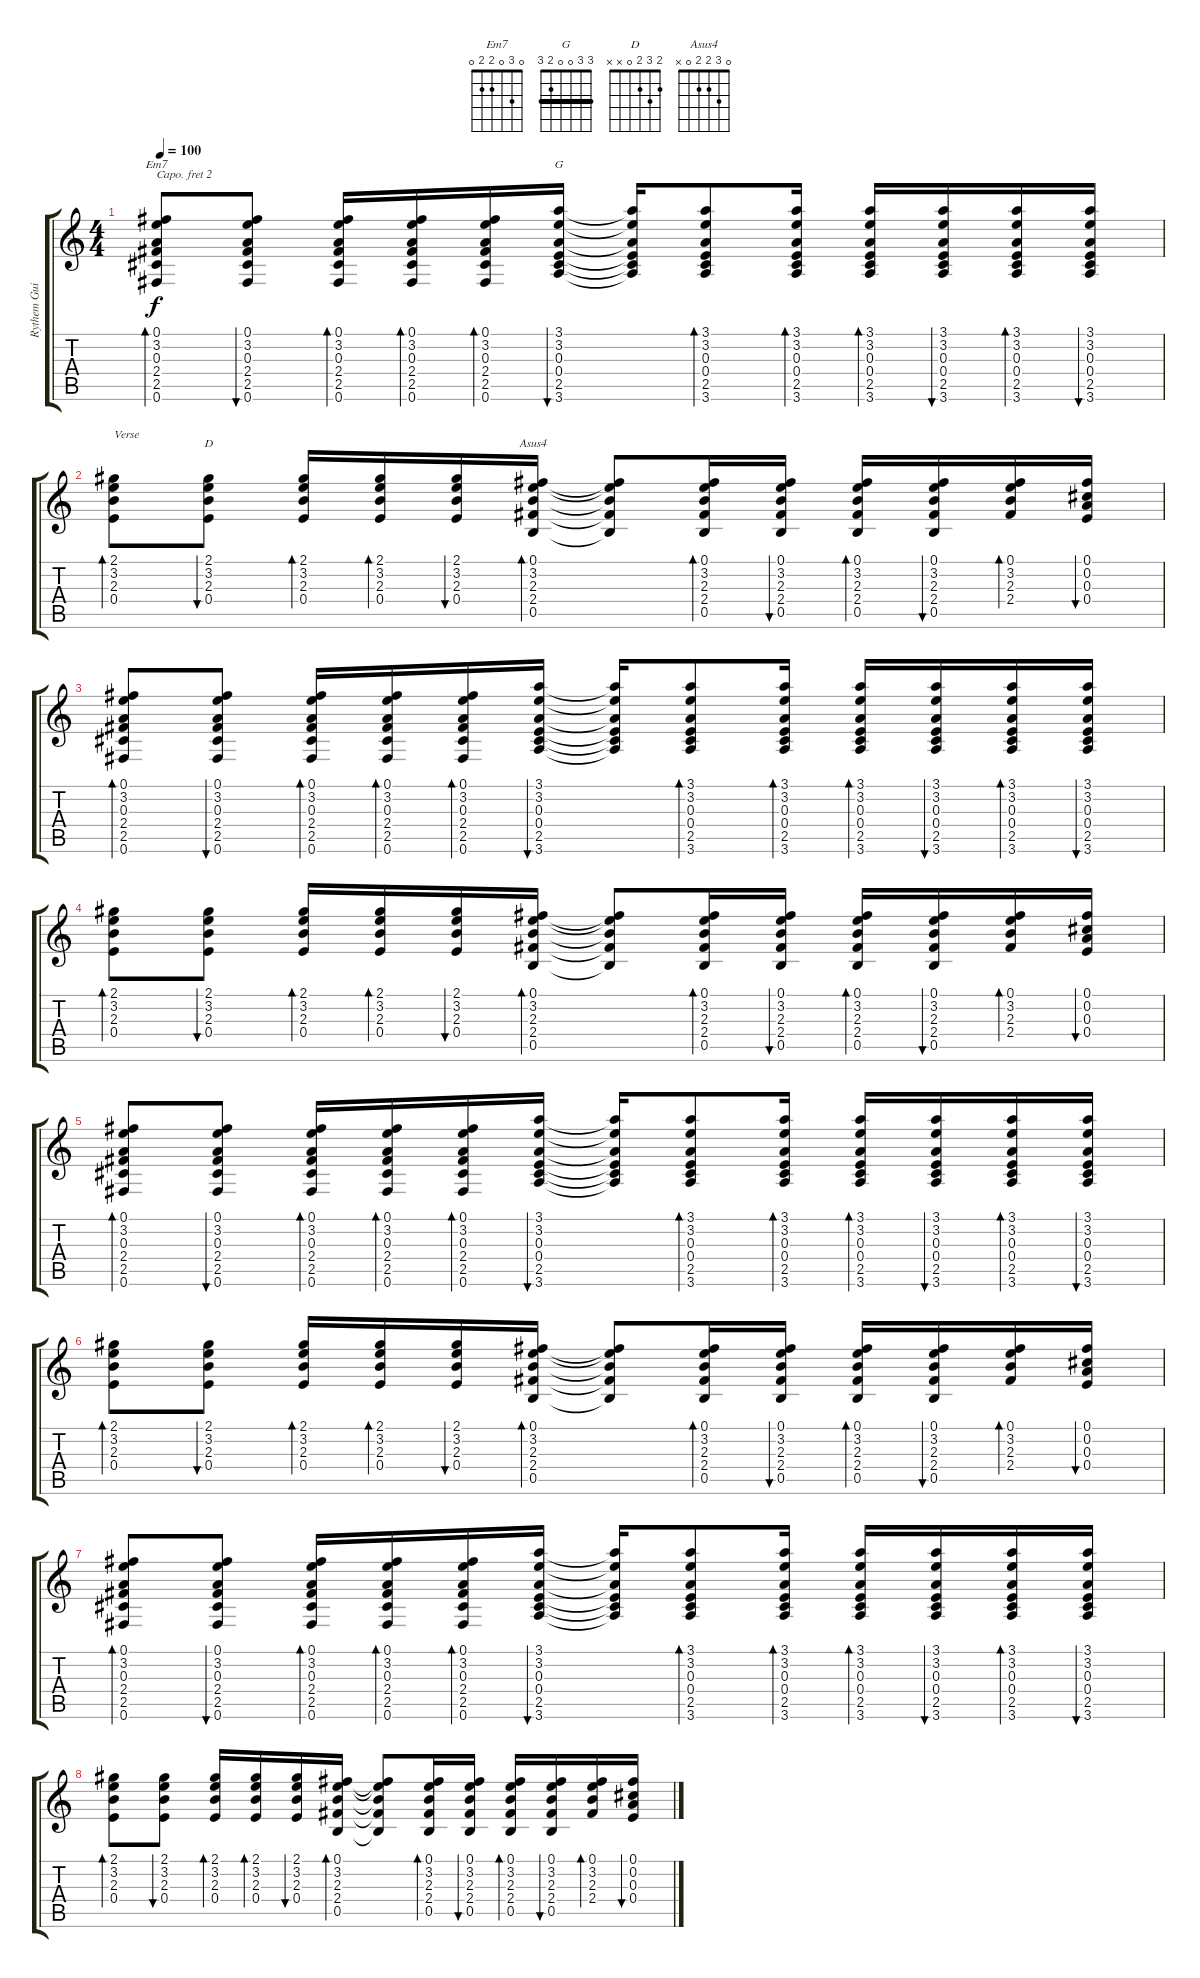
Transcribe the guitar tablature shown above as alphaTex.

\track ("Rythem Guitar(BoneHead)" "Rythem Gui") {instrument acousticguitarsteel}
\staff {score tabs}
\capo 2
\tuning (E4 B3 G3 D3 A2 E2) {hide}
\chord ("Em7" 0 3 0 2 2 0)
\chord ("G" 3 3 0 0 2 3) {barre 3}
\chord ("D" 2 3 2 0 x x)
\chord ("Asus4" 0 3 2 2 0 x)
\ts (4 4)
\tempo 100
\clef g2
\ks c
(0.1 3.2 0.3 2.4 2.5 0.6).8{bd 60 ch "Em7" dy f} (0.1 3.2 0.3 2.4 2.5 0.6).8{bu 60} (0.1 3.2 0.3 2.4 2.5 0.6).16{bd 60} (0.1 3.2 0.3 2.4 2.5 0.6).16{bd 60} (0.1 3.2 0.3 2.4 2.5 0.6).16{bd 60} (3.1 3.2 0.3 0.4 2.5 3.6).16{bu 60 ch "G"} (3.1{t} 3.2{t} 0.3{t} 0.4{t} 2.5{t} 3.6{t}).16 (3.1 3.2 0.3 0.4 2.5 3.6).8{bd 60} (3.1 3.2 0.3 0.4 2.5 3.6).16{bd 60} (3.1 3.2 0.3 0.4 2.5 3.6).16{bd 60} (3.1 3.2 0.3 0.4 2.5 3.6).16{bu 60} (3.1 3.2 0.3 0.4 2.5 3.6).16{bd 60} (3.1 3.2 0.3 0.4 2.5 3.6).16{bu 60} |
(2.1 3.2 2.3 0.4).8{bd 60 txt "Verse"} (2.1 3.2 2.3 0.4).8{bu 60 ch "D"} (2.1 3.2 2.3 0.4).16{bd 60} (2.1 3.2 2.3 0.4).16{bd 60} (2.1 3.2 2.3 0.4).16{bu 60} (0.1 3.2 2.3 2.4 0.5).16{bd 60 ch "Asus4"} (0.1{t} 3.2{t} 2.3{t} 2.4{t} 0.5{t}).8 (0.1 3.2 2.3 2.4 0.5).16{bd 60} (0.1 3.2 2.3 2.4 0.5).16{bu 60} (0.1 3.2 2.3 2.4 0.5).16{bd 60} (0.1 3.2 2.3 2.4 0.5).16{bu 60} (0.1 3.2 2.3 2.4).16{bd 60} (0.1 0.2 0.3 0.4).16{bu 60} |
(0.1 3.2 0.3 2.4 2.5 0.6).8{bd 60} (0.1 3.2 0.3 2.4 2.5 0.6).8{bu 60} (0.1 3.2 0.3 2.4 2.5 0.6).16{bd 60} (0.1 3.2 0.3 2.4 2.5 0.6).16{bd 60} (0.1 3.2 0.3 2.4 2.5 0.6).16{bd 60} (3.1 3.2 0.3 0.4 2.5 3.6).16{bu 60} (3.1{t} 3.2{t} 0.3{t} 0.4{t} 2.5{t} 3.6{t}).16 (3.1 3.2 0.3 0.4 2.5 3.6).8{bd 60} (3.1 3.2 0.3 0.4 2.5 3.6).16{bd 60} (3.1 3.2 0.3 0.4 2.5 3.6).16{bd 60} (3.1 3.2 0.3 0.4 2.5 3.6).16{bu 60} (3.1 3.2 0.3 0.4 2.5 3.6).16{bd 60} (3.1 3.2 0.3 0.4 2.5 3.6).16{bu 60} |
(2.1 3.2 2.3 0.4).8{bd 60} (2.1 3.2 2.3 0.4).8{bu 60} (2.1 3.2 2.3 0.4).16{bd 60} (2.1 3.2 2.3 0.4).16{bd 60} (2.1 3.2 2.3 0.4).16{bu 60} (0.1 3.2 2.3 2.4 0.5).16{bd 60} (0.1{t} 3.2{t} 2.3{t} 2.4{t} 0.5{t}).8 (0.1 3.2 2.3 2.4 0.5).16{bd 60} (0.1 3.2 2.3 2.4 0.5).16{bu 60} (0.1 3.2 2.3 2.4 0.5).16{bd 60} (0.1 3.2 2.3 2.4 0.5).16{bu 60} (0.1 3.2 2.3 2.4).16{bd 60} (0.1 0.2 0.3 0.4).16{bu 60} |
(0.1 3.2 0.3 2.4 2.5 0.6).8{bd 60} (0.1 3.2 0.3 2.4 2.5 0.6).8{bu 60} (0.1 3.2 0.3 2.4 2.5 0.6).16{bd 60} (0.1 3.2 0.3 2.4 2.5 0.6).16{bd 60} (0.1 3.2 0.3 2.4 2.5 0.6).16{bd 60} (3.1 3.2 0.3 0.4 2.5 3.6).16{bu 60} (3.1{t} 3.2{t} 0.3{t} 0.4{t} 2.5{t} 3.6{t}).16 (3.1 3.2 0.3 0.4 2.5 3.6).8{bd 60} (3.1 3.2 0.3 0.4 2.5 3.6).16{bd 60} (3.1 3.2 0.3 0.4 2.5 3.6).16{bd 60} (3.1 3.2 0.3 0.4 2.5 3.6).16{bu 60} (3.1 3.2 0.3 0.4 2.5 3.6).16{bd 60} (3.1 3.2 0.3 0.4 2.5 3.6).16{bu 60} |
(2.1 3.2 2.3 0.4).8{bd 60} (2.1 3.2 2.3 0.4).8{bu 60} (2.1 3.2 2.3 0.4).16{bd 60} (2.1 3.2 2.3 0.4).16{bd 60} (2.1 3.2 2.3 0.4).16{bu 60} (0.1 3.2 2.3 2.4 0.5).16{bd 60} (0.1{t} 3.2{t} 2.3{t} 2.4{t} 0.5{t}).8 (0.1 3.2 2.3 2.4 0.5).16{bd 60} (0.1 3.2 2.3 2.4 0.5).16{bu 60} (0.1 3.2 2.3 2.4 0.5).16{bd 60} (0.1 3.2 2.3 2.4 0.5).16{bu 60} (0.1 3.2 2.3 2.4).16{bd 60} (0.1 0.2 0.3 0.4).16{bu 60} |
(0.1 3.2 0.3 2.4 2.5 0.6).8{bd 60} (0.1 3.2 0.3 2.4 2.5 0.6).8{bu 60} (0.1 3.2 0.3 2.4 2.5 0.6).16{bd 60} (0.1 3.2 0.3 2.4 2.5 0.6).16{bd 60} (0.1 3.2 0.3 2.4 2.5 0.6).16{bd 60} (3.1 3.2 0.3 0.4 2.5 3.6).16{bu 60} (3.1{t} 3.2{t} 0.3{t} 0.4{t} 2.5{t} 3.6{t}).16 (3.1 3.2 0.3 0.4 2.5 3.6).8{bd 60} (3.1 3.2 0.3 0.4 2.5 3.6).16{bd 60} (3.1 3.2 0.3 0.4 2.5 3.6).16{bd 60} (3.1 3.2 0.3 0.4 2.5 3.6).16{bu 60} (3.1 3.2 0.3 0.4 2.5 3.6).16{bd 60} (3.1 3.2 0.3 0.4 2.5 3.6).16{bu 60} |
(2.1 3.2 2.3 0.4).8{bd 60} (2.1 3.2 2.3 0.4).8{bu 60} (2.1 3.2 2.3 0.4).16{bd 60} (2.1 3.2 2.3 0.4).16{bd 60} (2.1 3.2 2.3 0.4).16{bu 60} (0.1 3.2 2.3 2.4 0.5).16{bd 60} (0.1{t} 3.2{t} 2.3{t} 2.4{t} 0.5{t}).8 (0.1 3.2 2.3 2.4 0.5).16{bd 60} (0.1 3.2 2.3 2.4 0.5).16{bu 60} (0.1 3.2 2.3 2.4 0.5).16{bd 60} (0.1 3.2 2.3 2.4 0.5).16{bu 60} (0.1 3.2 2.3 2.4).16{bd 60} (0.1 0.2 0.3 0.4).16{bu 60}
